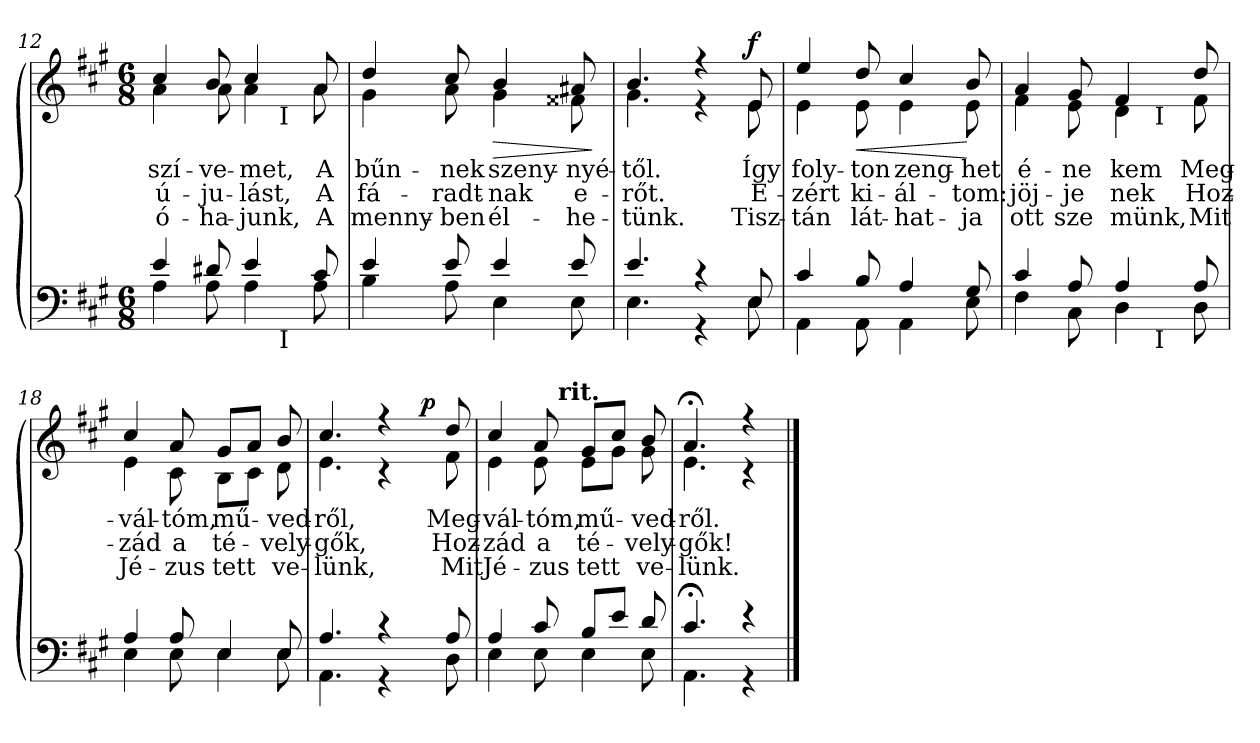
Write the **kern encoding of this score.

**kern	**kern	**text	**text	**text	**dynam
*part2	*part1	*part1	*part1	*part1	*part1
*staff2	*staff1	*staff1	*staff1	*staff1	*staff1
!!LO:LB:g=z
*clefF4	*clefG2	*	*	*	*
*k[f#c#g#]	*k[f#c#g#]	*	*	*	*
*f#:	*f#:	*	*	*	*
*M6/8	*M6/8	*	*	*	*
=12	=12	=12	=12	=12	=12
*^	*^	*	*	*	*
!	!	!	!	!LO:LY:b	!LO:LY:b	!LO:LY:b	!
*	*^	*	*^	*	*	*	*
4e/	4A\	2ryy	4cc#/	4a\	2ryy	szí-	ú-	ó-	.
!	!	!	!	!	!	!LO:LY:b	!LO:LY:b	!LO:LY:b	!
8d#X/	8A\	.	8b/	8a\	.	-ve-	-ju-	-ha-	.
!	!	!	!	!	!	!LO:LY:b	!LO:LY:b	!LO:LY:b	!
4e/	4A\	.	4cc#/	4a\	.	-met,	-lást,	-junk,	.
!	!	!	!	!	!LO:TX:b:t=I	!	!	!	!
!	!	!LO:TX:b:t=I	!	!	!	!	!	!	!
.	.	4ryy	.	.	4ryy	.	.	.	.
!	!	!	!	!	!	!LO:LY:b	!LO:LY:b	!LO:LY:b	!
8c#/	8A\	.	8a/	8a\	.	A	A	A	.
*	*v	*v	*	*	*	*	*	*	*
*	*	*	*v	*v	*	*	*	*
=13	=13	=13	=13	=13	=13	=13	=13
*	*^	*	*^	*	*	*	*
!	!	!	!	!	!	!LO:LY:b	!LO:LY:b	!LO:LY:b	!
*	*v	*v	*	*	*	*	*	*	*
*	*	*	*v	*v	*	*	*	*
4e/	4B\	4dd/	4g#\	bűn-	fá-	menny-	.
!	!	!	!	!LO:LY:b	!LO:LY:b	!LO:LY:b	!
8e/	8A\	8cc#/	8a\	-nek	-radt-	-ben	.
!	!	!	!	!	!	!	!LO:HP:b
!	!	!	!	!LO:LY:b	!LO:LY:b	!LO:LY:b	!
4e/	4E\	4b/	4g#\	szeny-	-nak	él-	>
!	!	!	!	!LO:LY:b	!LO:LY:b	!LO:LY:b	!
8e/	8E\	8a#X/	8f##X\	-nyé-	e-	-he-	.
*v	*v	*	*	*	*	*	*
*	*v	*v	*	*	*	*
.	.	.	.	.	]
=14	=14	=14	=14	=14	=14
*^	*^	*	*	*	*
!	!	!	!	!LO:LY:b	!LO:LY:b	!LO:LY:b	!
4.e/	4.E\	4.b/	4.g#\	-től.	-rőt.	-tünk.	.
4r	4r	4r	4r	.	.	.	.
!	!	!	!	!LO:LY:b	!LO:LY:b	!LO:LY:b	!LO:DY:a
8E/	8E\	8e/	8e\	Így	E-	Tisz-	f
=15	=15	=15	=15	=15	=15	=15	=15
!	!	!	!	!LO:LY:b	!LO:LY:b	!LO:LY:b	!
4c#/	4AA\	4ee/	4e\	foly-	-zért	-tán	.
!	!	!	!	!	!	!	!LO:HP:b
!	!	!	!	!LO:LY:b	!LO:LY:b	!LO:LY:b	!
8B/	8AA\	8dd/	8e\	-ton	ki-	lát-	<
!	!	!	!	!LO:LY:b	!LO:LY:b	!LO:LY:b	!
4A/	4AA\	4cc#/	4e\	zeng-	-ál-	-hat-	.
!	!	!	!	!LO:LY:b	!LO:LY:b	!LO:LY:b	!
8G#/	8E\	8b/	8e\	-het	-tom:	-ja	[
=16	=16	=16	=16	=16	=16	=16	=16
!	!	!	!	!LO:LY:b	!LO:LY:b	!LO:LY:b	!
4c#/	4F#\	4a/	4f#\	é-	jöj-	ott	.
!	!	!	!	!LO:LY:b	!LO:LY:b	!LO:LY:b	!
8A/	8C#\	8g#/	8e\	-ne­	-je­	sze­	.
!!LO:LB:g=z
=17-	=17-	=17-	=17-	=17-	=17-	=17-	=17-
!	!	!	!	!LO:LY:b	!LO:LY:b	!LO:LY:b	!
*	*^	*	*^	*	*	*	*
4A/	4D\	8ryy	4f#/	4d\	8ryy	kem	nek	münk,	.
!	!	!	!	!	!LO:TX:b:t=I	!	!	!	!
!	!	!LO:TX:b:t=I	!	!	!	!	!	!	!
.	.	4ryy	.	.	4ryy	.	.	.	.
!	!	!	!	!	!	!LO:LY:b	!LO:LY:b	!LO:LY:b	!
8A/	8D\	.	8dd/	8f#\	.	Meg-	Hoz-	Mit	.
*	*v	*v	*	*	*	*	*	*	*
*	*	*	*v	*v	*	*	*	*
=18	=18	=18	=18	=18	=18	=18	=18
*	*^	*	*^	*	*	*	*
!	!	!	!	!	!	!LO:LY:b	!LO:LY:b	!LO:LY:b	!
*	*v	*v	*	*	*	*	*	*	*
*	*	*	*v	*v	*	*	*	*
4A/	4E\	4cc#/	4e\	-vál-	-zád	Jé-	.
!	!	!	!	!LO:LY:b	!LO:LY:b	!LO:LY:b	!
8A/	8E\	8a/	8c#\	-tóm,	a	-zus	.
!	!	!	!	!LO:LY:b	!LO:LY:b	!LO:LY:b	!
4E/	4E\	8g#/L	8B\L	mű-	té-	tett	.
.	.	8a/J	8c#\J	.	.	.	.
!	!	!	!	!LO:LY:b	!LO:LY:b	!LO:LY:b	!
8E/	8E\	8b/	8d\	-ved-	-vely-	ve-	.
=19	=19	=19	=19	=19	=19	=19	=19
!	!	!	!	!LO:LY:b	!LO:LY:b	!LO:LY:b	!
*	*	*	*^	*	*	*	*
4.A/	4.AA\	4.cc#/	4.e\	2ryy	-ről,	-gők,	-lünk,	.
4r	4r	4r	4r	.	.	.	.	.
.	.	.	.	32ryy	.	.	.	.
!	!	!	!	!	!	!	!	!LO:DY:a
.	.	.	.	8..ryy	.	.	.	p
!	!	!	!	!	!LO:LY:b	!LO:LY:b	!LO:LY:b	!
8A/	8D\	8dd/	8f#\	.	Meg-	Hoz-	Mit	.
=20	=20	=20	=20	=20	=20	=20	=20	=20
!	!	!	!	!	!LO:LY:b	!LO:LY:b	!LO:LY:b	!
4A/	4E\	4cc#/	4e\	4ryy	-vál-	-zád	Jé-	.
!	!	!	!	!	!LO:LY:b	!LO:LY:b	!LO:LY:b	!
8c#/	8E\	8a/	8e\	16ryy	-tóm,	a	-zus	.
!	!	!	!	!LO:TX:a:B:t=rit.	!	!	!	!
.	.	.	.	4..ryy	.	.	.	.
!	!	!	!	!	!LO:LY:b	!LO:LY:b	!LO:LY:b	!
8B/L	4E\	8g#/L	8e\L	.	mű-	té-	tett	.
8e/J	.	8cc#/J	8g#\J	.	.	.	.	.
!	!	!	!	!	!LO:LY:b	!LO:LY:b	!LO:LY:b	!
8d/	8E\	8b/	8g#\	.	-ved-	-vely-	ve-	.
*	*	*	*v	*v	*	*	*	*
=21	=21	=21	=21	=21	=21	=21	=21
*	*	*	*^	*	*	*	*
!	!	!	!	!	!LO:LY:b	!LO:LY:b	!LO:LY:b	!
*	*	*	*v	*v	*	*	*	*
4.c#;/	4.AA\	4.a;/	4.e\	-ről.	-gők!	-lünk.	.
4r	4r	4r	4r	.	.	.	.
*v	*v	*	*	*	*	*	*
*	*v	*v	*	*	*	*
==	==	==	==	==	==
*-	*-	*-	*-	*-	*-
